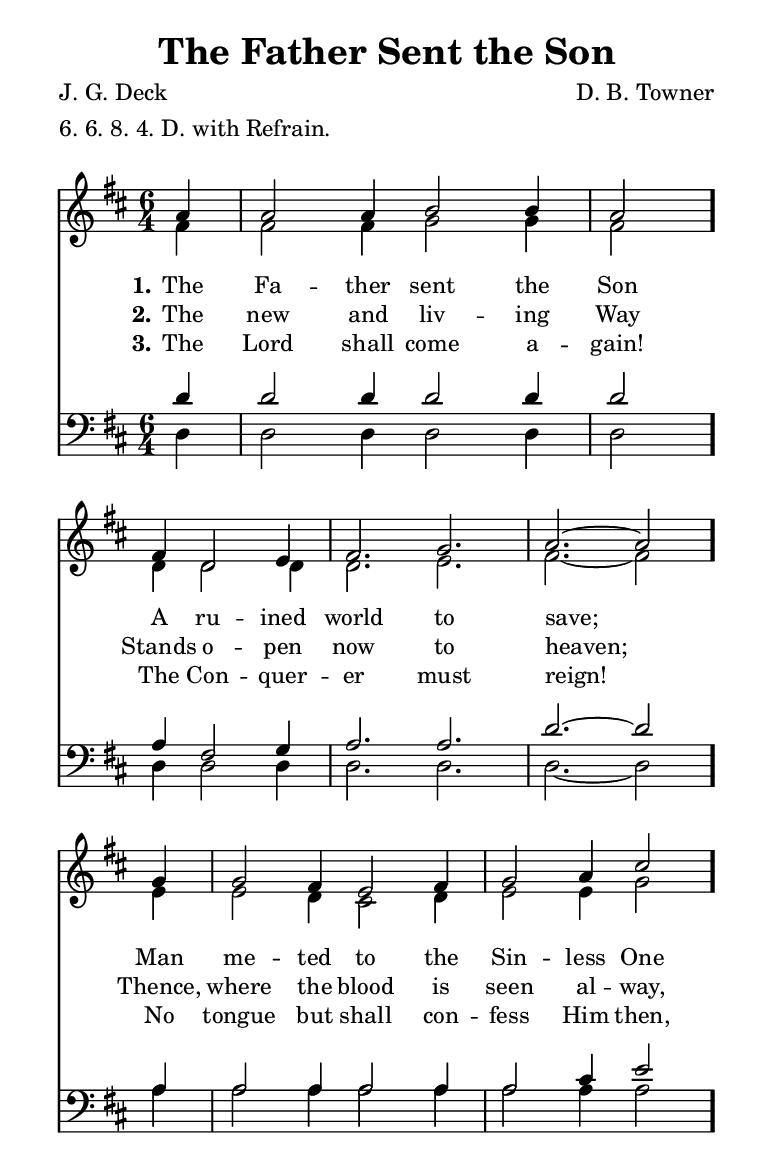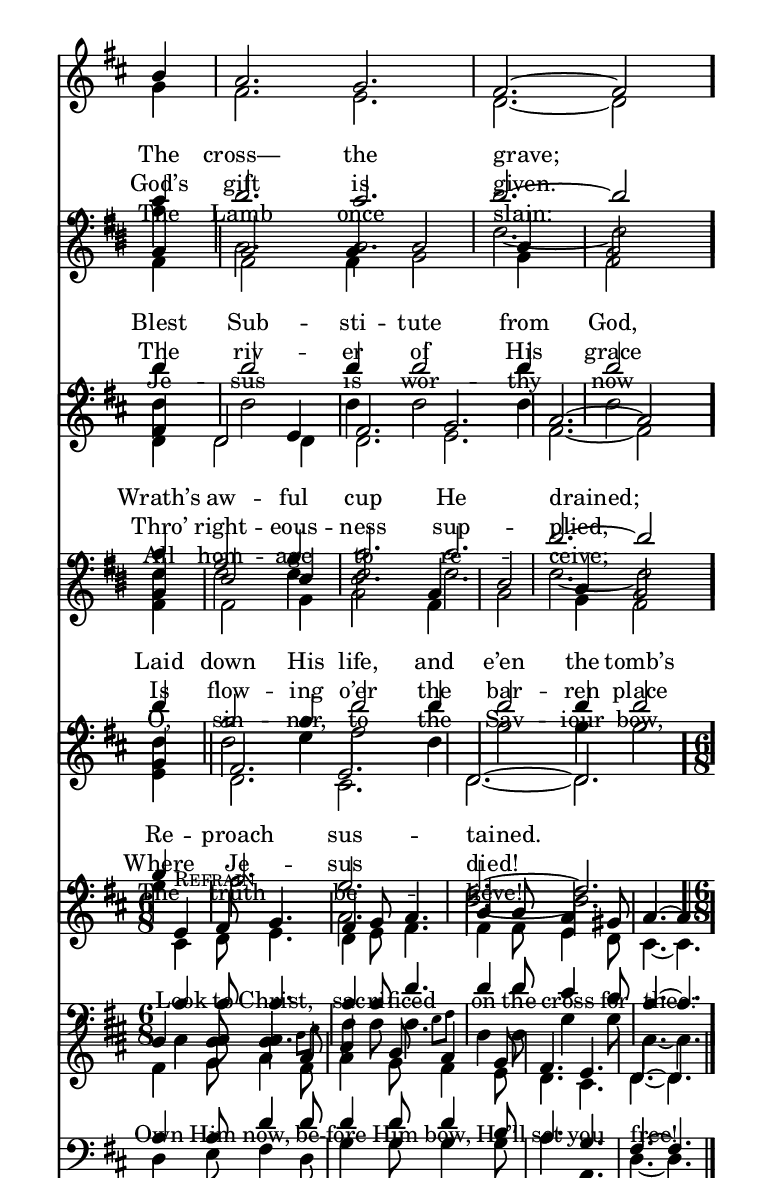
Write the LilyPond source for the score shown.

\include "common/global.ily"
\paper {
  \include "common/paper.ily"
  %ragged-bottom = ##t
  ragged-last-bottom = ##t
  systems-per-page = ##f
  page-count = 2
}

\header{
  hymnnumber = "120"
  title = "The Father Sent the Son"
  tunename = "Anywhere With Jesus"
  meter = "6. 6. 8. 4. D. with Refrain."
  poet = "J. G. Deck"
  composer = "D. B. Towner"
  %copyright = ""
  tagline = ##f
}

% for fermata in MIDI
ta = { \tempo 2=80 }
tb = { \tempo 2=40 }

patternAA = { c4 c2 }

patternBA = { c4 c2 c4 | c2. c2. | c2. ~ c2  }
patternBB = {       c4 | c2. c2. | c2. ~ c2  }
patternBC = {       c4 | c2. c2. | c2. ~ c2. }

patternCA = { c4 c8 c4. | c4 c8 c4. | c4 c8 c4 c8 | c4. ~ c4. }
patternCB = \patternCA % grace notes

patternDA = { c4 c8 c4 c8 | c4 c8 c4 c8 | c4. c4. | c4. ~ c4. }

global = {
  \include "common/overrides.ily"
  \override Staff.TimeSignature.style = #'()
  \time 6/4
  \override Score.MetronomeMark.transparent = ##t % hide all fermata changes too
  \ta
  \key d \major
  \partial 4
  \autoBeamOff
}

notesSoprano = {
\global
\relative c'' {

  \time 6/4

  \changePitch \patternAA { a | a a b b | a }
  \changePitch \patternBA { fis d e | fis g | a a } \break
  \changePitch \patternAA { g | g fis e fis | g a cis }
  \changePitch \patternBB { b | a g | fis fis } \break

  \changePitch \patternAA { a | a a b b | a }
  \changePitch \patternBA { fis d e | fis g | a a } \break
  \changePitch \patternAA { a | d d d a | cis b a }
  \changePitch \patternBC { g | fis e | d d } \break

  \pageBreak
  \time 6/8

  << s^\markup { \small \caps "Refrain" }
  \changePitch \patternCA { e fis g | fis g a | b b a gis | a a  } >> \break
  \changePitch \patternDA { d d d a | cis b a g | fis e | d d }

  \bar "|."

}
}

notesAlto = {
\global
\relative e' {

  \changePitch \patternAA { fis | fis fis g g | fis }
  \changePitch \patternBA { d d d | d e | fis fis }
  \changePitch \patternAA { e | e d cis d | e e g }
  \changePitch \patternBB { g | fis e | d d }

  \changePitch \patternAA { fis | fis fis g g | fis }
  \changePitch \patternBA { d d d | d e | fis fis }
  \changePitch \patternAA { fis | fis g a fis | a g fis }
  \changePitch \patternBC { e | d cis | d d }

  \changePitch \patternCA { cis d e | d e fis | fis fis e d | cis cis }
  \changePitch \patternDA { fis g a fis | a g fis e | d cis | d d }

}
}

notesTenor = {
\global
\relative a {

  \changePitch \patternAA { d | d d d d | d }
  \changePitch \patternBA { a fis g | a a | d d }
  \changePitch \patternAA { a | a a a a | a cis e }
  \changePitch \patternBB { cis | d cis | d d }

  \changePitch \patternAA { d | d d d d | d }
  \changePitch \patternBA { a fis g | a a | d d  }
  \changePitch \patternAA { d | a a d d | d d d }
  \changePitch \patternBC { b | a g | fis fis }

  \changePitch \patternCB { a a a | a a d | d d cis b | a a  }
  \changePitch \patternDA { a a d d | d d d b | a g | fis fis }

}
}

notesBass = {
\global
\relative f {

  \changePitch \patternAA { d | d d d d | d }
  \changePitch \patternBA { d d d | d d | d d }
  \changePitch \patternAA { a' | a a a a | a a a }
  \changePitch \patternBB { a | a, a | d d }

  \changePitch \patternAA { d | d d d d | d }
  \changePitch \patternBA { d d d | d d | d d }
  \changePitch \patternAA { d | d e fis d | g g g }
  \changePitch \patternBC { g | a a, | d d }

  %\changePitch \patternCB { a a a \grace { b8[ cis8] } | d d d \grace { e8[ fis8] } | b b e e | a, a }
  a4 a8 \afterGrace a4. { b8[ cis8] } | d4 d8 \afterGrace d4. { e8[ fis8] } | b,4 b8 e4 e8 | a,4. ~ a4.
  \changePitch \patternDA { d e fis d | g g g g | a a, | d d }

}
}

Refrain = \lyricmode {

Look to Christ, sac -- ri -- ficed on the cross for thee: \bar "."
Own Him now, be -- fore Him bow, He’ll set you free! \bar "."

}

wordsA = \lyricmode {
\set stanza = "1."

The Fa -- ther sent the Son \bar "."
A ru -- ined world to save; \bar "."
Man me -- ted to the Sin -- less One \bar "."
The cross— the grave; \bar "."
Blest Sub -- sti -- tute from God, \bar "."
Wrath’s aw -- ful cup He drained; \bar "."
Laid down His life, and e’en the tomb’s \bar "."
Re -- proach sus -- tained. \bar "."

}

wordsB = \lyricmode {
\set stanza = "2."

The new and liv -- ing Way
Stands o -- pen now to heaven;
Thence, where the blood is seen al -- way,
God’s gift is given.
The riv -- er of His grace
Thro’ right -- eous -- ness sup -- plied,
Is flow -- ing o’er the bar -- ren place
Where Je -- sus died!

\Refrain

}

wordsC = \lyricmode {
\set stanza = "3."

The Lord shall come a -- gain!
The Con -- quer -- er must reign! % "Conquerer" (not "Conqueror") is the spelling in the original
No tongue but shall con -- fess Him then,
The Lamb once slain:
Je -- sus is wor -- thy now
All hom -- age to re -- ceive;
O, sin -- ner, to the Sav -- iour bow,
The truth be -- lieve!

}

\score {
  \context ChoirStaff <<
    \context Staff = upper <<
      \set ChoirStaff.systemStartDelimiter = #'SystemStartBar
      \context Voice  = sopranos { \voiceOne << \notesSoprano >> }
      \context Voice  = altos { \voiceTwo << \notesAlto >> }
      \context Lyrics = one   \lyricsto sopranos \wordsA
      \context Lyrics = two   \lyricsto sopranos \wordsB
      \context Lyrics = three \lyricsto sopranos \wordsC
    >>
    \context Staff = men <<
      \clef bass
      \context Voice  = tenors { \voiceOne << \notesTenor >> }
      \context Voice  = basses { \voiceTwo << \notesBass >> }
    >>
  >>
  \layout {
    \include "common/layout.ily"
  }
  \midi{
    \include "common/midi.ily"
  }
}

\version "2.18.0"  % necessary for upgrading to future LilyPond versions.

% vi:set et ts=2 sw=2 ai nocindent syntax=lilypond
